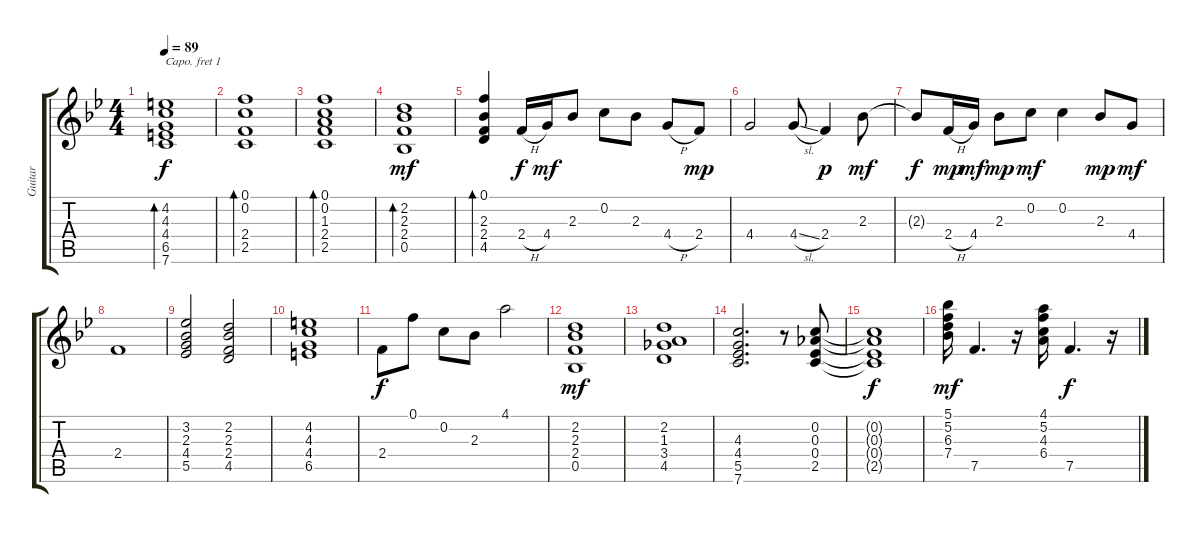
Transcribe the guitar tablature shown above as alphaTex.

\track ("Guitar" "Guitar") {instrument electricguitarclean}
\staff {score tabs}
\capo 1
\tuning (E4 B3 G3 D3 A2 E2) {hide}
\ts (4 4)
\tempo 89
\clef g2
\ks bb
(4.2 4.3 4.4 6.5 7.6).1{bd 60 dy f} |
(0.1 0.2 2.4 2.5).1{bd 60} |
(0.1 0.2 1.3 2.4 2.5).1{bd 60} |
(2.2 2.3 2.4 0.5).1{bd 60 dy mf} |
(0.1 2.3 2.4 4.5).4{bd 60} 2.4{h}.16{dy f} 4.4.16{dy mf} 2.3.8 0.2.8 2.3.8 4.4{h}.8 2.4.8{dy mp} |
4.4.2 4.4{sl}.8 2.4.4{dy p} 2.3.8{dy mf} |
2.3{t}.8{dy f} 2.4{h}.16{dy mp} 4.4.16{dy mf} 2.3.8{dy mp} 0.2.8{dy mf} 0.2.4 2.3.8{dy mp} 4.4.8{dy mf} |
2.4.1 |
(3.2 2.3 4.4 5.5).2 (2.2 2.3 2.4 4.5).2 |
(4.2 4.3 4.4 6.5).1 |
2.4.8{dy f} 0.1.8 0.2.8 2.3.8 4.1.2 |
(2.2 2.3 2.4 0.5).1{dy mf} |
(2.2 1.3 3.4 4.5).1 |
(4.3 4.4 5.5 7.6).2{d} r.8 (0.2 0.3 0.4 2.5).8 |
(0.2{t} 0.3{t} 0.4{t} 2.5{t}).1{dy f} |
(5.1 5.2 6.3 7.4).16{dy mf} 7.5.4{d} r.16 (4.1 5.2 4.3 6.4).16 7.5.4{d dy f} r.16
